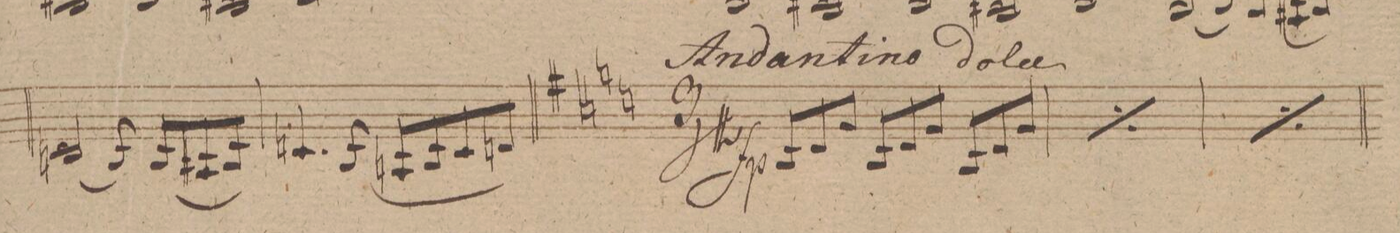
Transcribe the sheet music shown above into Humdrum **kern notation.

**kern	**dynam
*I"Violino 2do	*
*clefG2	*
*k[f#c#g#d#]	*
*met(c)	*
*M4/4	*
(<2cn/	.
8B/)	.
(<8B/L	.
8A#X/	.
8B/J)	.
=93	=93
4.cn/	.
(<8B/	.
8An/L	.
8B/	.
8c/	.
8dn/J)	.
=94||	=94||
*kcancel	*
*k[f#]	*
*G:	*
*M3/4	*
*Xtuplet	*
12B/L	fp
12d/	.
12g/J	.
12B/L	.
12d/	.
12g/J	.
12B/L	.
12d/	.
12g/J	.
=95	=95
*rep	*
12B/L	.
12d/	.
12g/J	.
12B/L	.
12d/	.
12g/J	.
12B/L	.
12d/	.
12g/J	.
*Xrep	*
=96	=96
*rep	*
12B/L	.
12d/	.
12g/J	.
12B/L	.
12d/	.
12g/J	.
12B/L	.
12d/	.
12g/J	.
*Xrep	*
=97	=97
*-	*-
